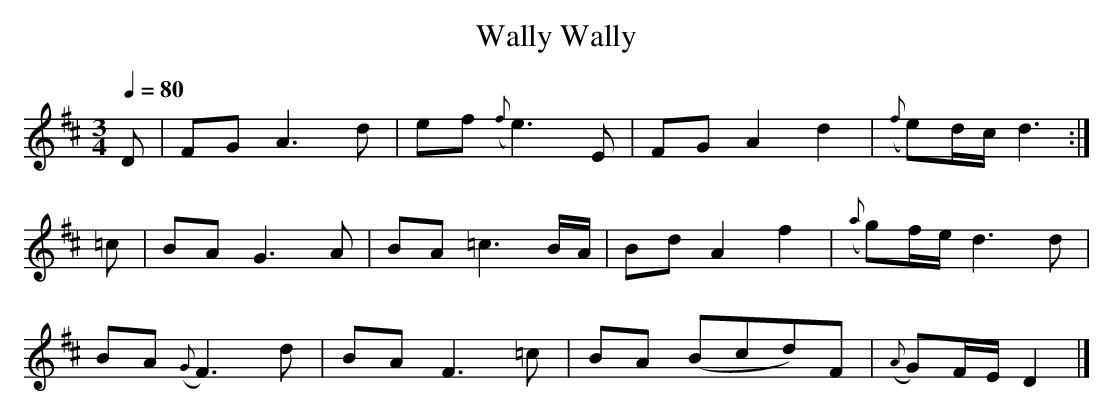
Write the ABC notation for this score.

X:1
T:Wally Wally
M:3/4
L:1/8
Q:1/4=80
K:D
 D|FG     A3 d|ef ({f}e3)E   |FG  A2 d2|({f}e)d/c/ d3:|
=c|BA     G3 A|BA    =c3 B/A/|Bd  A2 f2|({a}g)f/e/ d3d|
   BA ({G}F3)d|BA     F3=c   |BA (Bcd)F|({A}G)F/E/ D2|]
